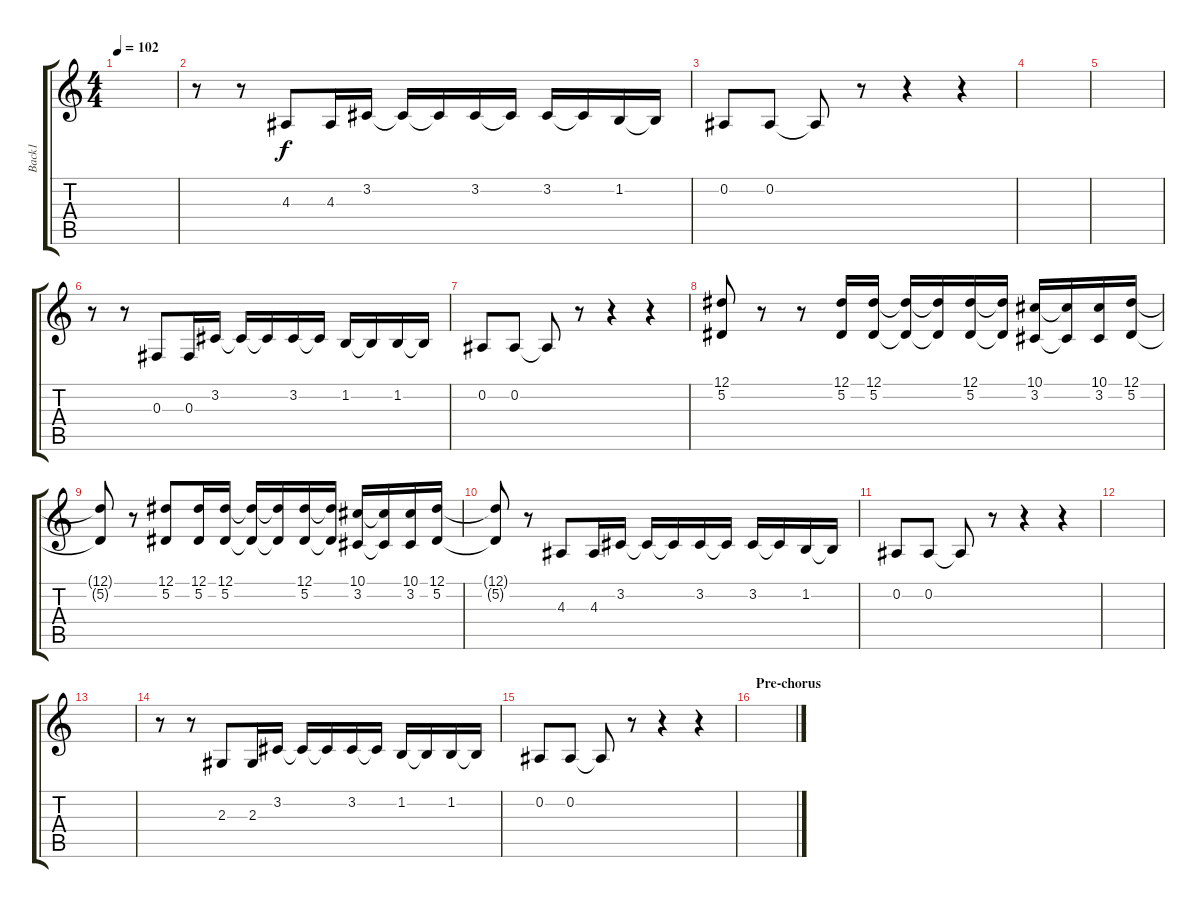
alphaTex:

\track ("Back1" "Back1") {instrument tenorsax}
\staff {score tabs}
\tuning (Eb4 Bb3 Gb3 Db3 Ab2 Eb2) {hide}
\ts (4 4)
\tempo 102
\clef g2
\ks c
|
r.8 r.8 4.3.8 4.3.16 3.2.16 3.2{t}.16 3.2{t}.16 3.2.16 3.2{t}.16 3.2.16 3.2{t}.16 1.2.16 1.2{t}.16 |
0.2.8 0.2.8 0.2{t}.8 r.8 r.4 r.4 |
|
|
r.8 r.8 0.3.8 0.3.16 3.2.16 3.2{t}.16 3.2{t}.16 3.2.16 3.2{t}.16 1.2.16 1.2{t}.16 1.2.16 1.2{t}.16 |
0.2.8 0.2.8 0.2{t}.8 r.8 r.4 r.4 |
(12.1 5.2).8 r.8 r.8 (12.1 5.2).16 (12.1 5.2).16 (12.1{t} 5.2{t}).16 (12.1{t} 5.2{t}).16 (12.1 5.2).16 (12.1{t} 5.2{t}).16 (10.1 3.2).16 (10.1{t} 3.2{t}).16 (10.1 3.2).16 (12.1 5.2).16 |
(12.1{t} 5.2{t}).8 r.8 (12.1 5.2).8 (12.1 5.2).16 (12.1 5.2).16 (12.1{t} 5.2{t}).16 (12.1{t} 5.2{t}).16 (12.1 5.2).16 (12.1{t} 5.2{t}).16 (10.1 3.2).16 (10.1{t} 3.2{t}).16 (10.1 3.2).16 (12.1 5.2).16 |
(12.1{t} 5.2{t}).8 r.8 4.3.8 4.3.16 3.2.16 3.2{t}.16 3.2{t}.16 3.2.16 3.2{t}.16 3.2.16 3.2{t}.16 1.2.16 1.2{t}.16 |
0.2.8 0.2.8 0.2{t}.8 r.8 r.4 r.4 |
|
|
r.8 r.8 2.3.8 2.3.16 3.2.16 3.2{t}.16 3.2{t}.16 3.2.16 3.2{t}.16 1.2.16 1.2{t}.16 1.2.16 1.2{t}.16 |
0.2.8 0.2.8 0.2{t}.8 r.8 r.4 r.4 |
\section ("" "Pre-chorus")
